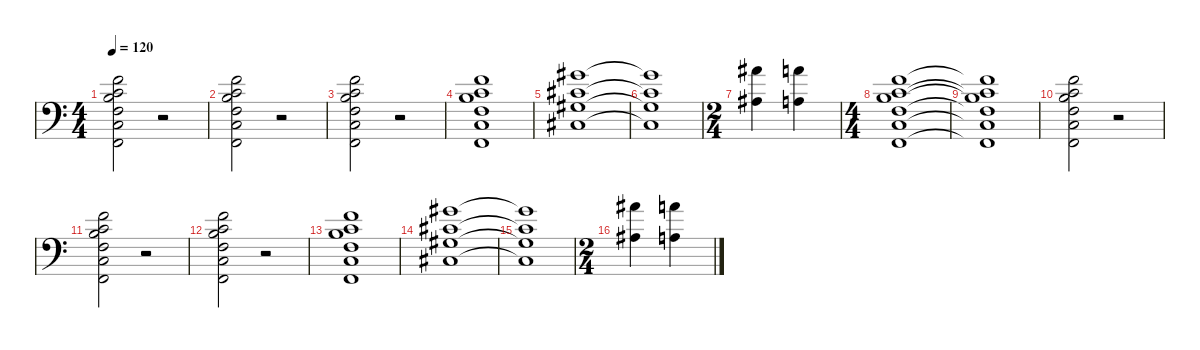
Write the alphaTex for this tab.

\defaultSystemsLayout 4
\hideDynamics
\bracketExtendMode nobrackets
\singleTrackTrackNamePolicy hidden
\multiTrackTrackNamePolicy hidden
\firstSystemTrackNameMode fullname
\firstSystemTrackNameOrientation horizontal
\otherSystemsTrackNameOrientation horizontal
\track ("SYNTH" "vln.") {defaultSystemsLayout 8 instrument stringensemble2}
\staff {score}
\tuning (E4 B3 G3 D3 A2 E2)
\ts (4 4)
\tempo 120
\clef f4
\ks c
(1.1{t} 1.2{t} 4.3{t} 3.4{t} 3.5{t} 1.6{t}).2{dy f beam Down} r.2{beam Down} |
(1.1 1.2 4.3 3.4 3.5 1.6).2{beam Down} r.2{beam Down} |
(1.1 1.2 4.3 3.4 3.5 1.6).2{beam Down} r.2{beam Down} |
(1.1 1.2 4.3 3.4 3.5 1.6).1{beam Down} |
(9.2{acc #} 6.3{acc #} 6.4{acc #} 4.5{acc #}).1{beam Down} |
(9.2{t acc #} 6.3{t acc #} 6.4{t acc #} 4.5{t acc #}).1{beam Down} |
\ts (2 4)
\beaming (8 2 2)
(11.2{acc #} 8.4{acc #}).4{beam Down} (10.2 7.4).4{beam Down} |
\ts (4 4)
\beaming (8 2 2 2 2)
(1.1 1.2 4.3 3.4 3.5 1.6).1{beam Down} |
(1.1{t} 1.2{t} 4.3{t} 3.4{t} 3.5{t} 1.6{t}).1{beam Down} |
(1.1 1.2 4.3 3.4 3.5 1.6).2{beam Down} r.2{beam Down} |
(1.1 1.2 4.3 3.4 3.5 1.6).2{beam Down} r.2{beam Down} |
(1.1 1.2 4.3 3.4 3.5 1.6).2{beam Down} r.2{beam Down} |
(1.1 1.2 4.3 3.4 3.5 1.6).1{beam Down} |
(9.2{acc #} 6.3{acc #} 6.4{acc #} 4.5{acc #}).1{beam Down} |
(9.2{t acc #} 6.3{t acc #} 6.4{t acc #} 4.5{t acc #}).1{beam Down} |
\ts (2 4)
\beaming (8 2 2)
(11.2{acc #} 8.4{acc #}).4{beam Down} (10.2 7.4).4{beam Down}
